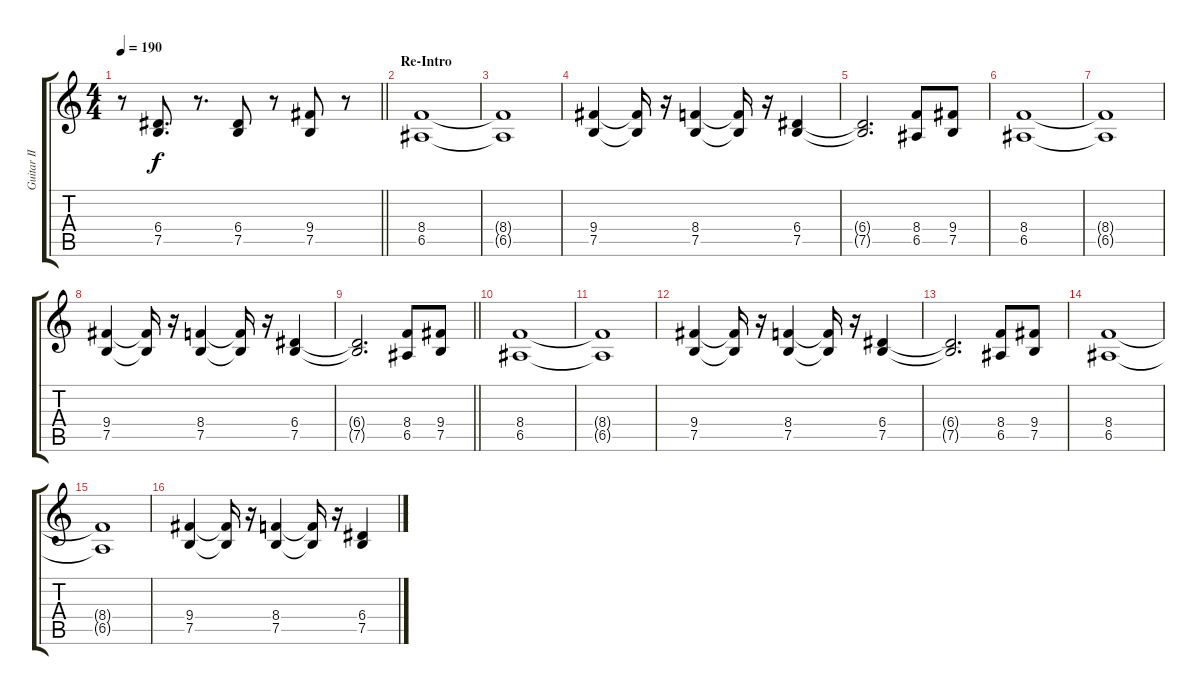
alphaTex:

\track ("Guitar II" "Guitar II") {instrument distortionguitar}
\staff {score tabs}
\tuning (B3 Gb3 D3 A2 E2 B1) {hide}
\ts (4 4)
\tempo 190
\clef g2
\barLineRight lightlight
\ks c
r.8{dy f} (6.4 7.5).8{d} r.8{d} (6.4 7.5).8 r.8 (9.4 7.5).8 r.8 |
\section ("" "Re-Intro")
(8.4 6.5).1 |
(8.4{t} 6.5{t}).1 |
(9.4 7.5).4 (9.4{t} 7.5{t}).16 r.16 (8.4 7.5).4 (8.4{t} 7.5{t}).16 r.16 (6.4 7.5).4 |
(6.4{t} 7.5{t}).2{d} (8.4 6.5).8 (9.4 7.5).8 |
(8.4 6.5).1 |
(8.4{t} 6.5{t}).1 |
(9.4 7.5).4 (9.4{t} 7.5{t}).16 r.16 (8.4 7.5).4 (8.4{t} 7.5{t}).16 r.16 (6.4 7.5).4 |
\barLineRight lightlight
(6.4{t} 7.5{t}).2{d} (8.4 6.5).8 (9.4 7.5).8 |
\section ("" "")
(8.4 6.5).1 |
(8.4{t} 6.5{t}).1 |
(9.4 7.5).4 (9.4{t} 7.5{t}).16 r.16 (8.4 7.5).4 (8.4{t} 7.5{t}).16 r.16 (6.4 7.5).4 |
(6.4{t} 7.5{t}).2{d} (8.4 6.5).8 (9.4 7.5).8 |
(8.4 6.5).1 |
(8.4{t} 6.5{t}).1 |
(9.4 7.5).4 (9.4{t} 7.5{t}).16 r.16 (8.4 7.5).4 (8.4{t} 7.5{t}).16 r.16 (6.4 7.5).4
